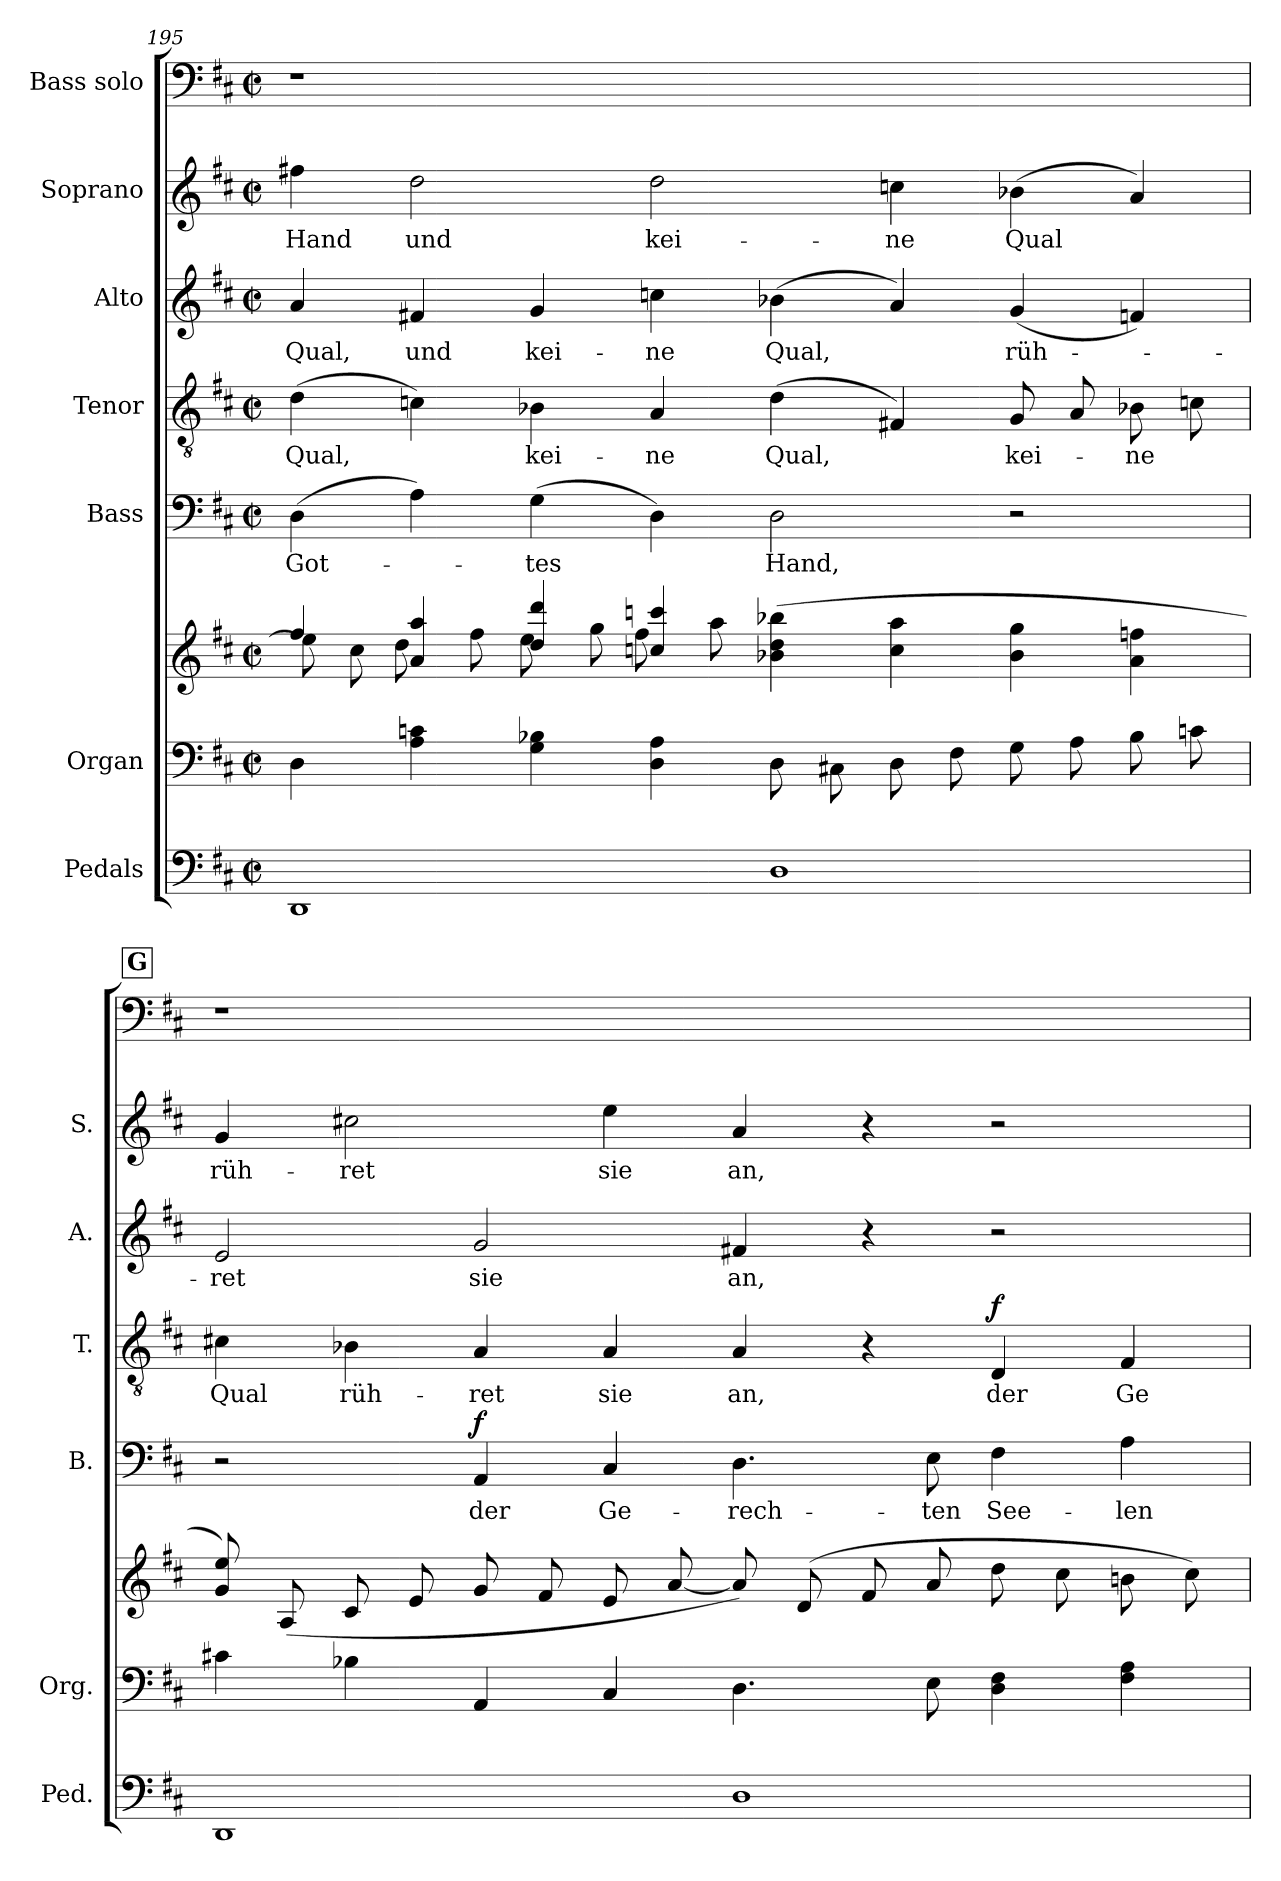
**kern	**kern	**kern	**kern	**text	**dynam	**kern	**text	**dynam	**kern	**text	**kern	**text	**kern
*part7	*part6	*part6	*part5	*part5	*part5	*part4	*part4	*part4	*part3	*part3	*part2	*part2	*part1
*staff8	*staff7	*staff6	*staff5	*staff5	*staff5	*staff4	*staff4	*staff4	*staff3	*staff3	*staff2	*staff2	*staff1
*I"Pedals	*I"Organ	*	*I"Bass	*	*	*I"Tenor	*	*	*I"Alto	*	*I"Soprano	*	*I"Bass solo
*I'Ped.	*I'Org.	*	*I'B.	*	*	*I'T.	*	*	*I'A.	*	*I'S.	*	*
*clefF4	*clefF4	*clefG2	*clefF4	*	*	*clefGv2	*	*	*clefG2	*	*clefG2	*	*clefF4
*	*	*	*	*	*	*ITrd7c12	*	*	*	*	*	*	*
*k[f#c#]	*k[f#c#]	*k[f#c#]	*k[f#c#]	*	*	*k[f#c#]	*	*	*k[f#c#]	*	*k[f#c#]	*	*k[f#c#]
*D:	*D:	*D:	*D:	*	*	*D:	*	*	*D:	*	*D:	*	*D:
*M2/2	*M2/2	*M2/2	*M2/2	*	*	*M2/2	*	*	*M2/2	*	*M2/2	*	*M2/2
*met(c|)	*met(c|)	*met(c|)	*met(c|)	*	*	*met(c|)	*	*	*met(c|)	*	*met(c|)	*	*met(c|)
=195	=195	=195	=195	=195	=195	=195	=195	=195	=195	=195	=195	=195	=195
*	*	*^	*	*	*	*	*	*	*	*	*	*	*
!	!	!	!	!	!LO:LY:b:color=#000000	!	!	!	!	!	!	!	!	!
!	!	!	!	!	!	!	!	!LO:LY:b:color=#000000	!	!	!	!	!	!
!	!	!	!	!	!	!	!	!	!	!	!LO:LY:b:color=#000000	!	!	!
!	!	!	!	!	!	!	!	!	!	!	!	!	!LO:LY:b:color=#000000	!LO:N:vis=1
1DDi	4Di\	4ff#i/	8eei\]	(4Di\	Got-	.	(4Di\	Qual,	.	4ai/	Qual,	4ff#Xi\	Hand	1r
.	.	.	8cc#i\	.	.	.	.	.	.	.	.	.	.	.
!	!	!	!	!	!	!	!	!	!	!	!LO:LY:b:color=#000000	!	!	!
!	!	!	!	!	!	!	!	!	!	!	!	!	!LO:LY:b:color=#000000	!
.	4Ai\ 4cni	4ai/ 4aai	8ddi\	4Ai\)	.	.	4Cni\)	.	.	4f#Xi/	und	2ddi\	und	.
.	.	.	8ff#i\	.	.	.	.	.	.	.	.	.	.	.
!	!	!	!	!	!LO:LY:b:color=#000000	!	!	!	!	!	!	!	!	!
!	!	!	!	!	!	!	!	!LO:LY:b:color=#000000	!	!	!	!	!	!
!	!	!	!	!	!	!	!	!	!	!	!LO:LY:b:color=#000000	!	!	!
.	4Gi\ 4B-Xi	4ddi/ 4dddi	8eei\	(4Gi\	-tes	.	4BB-Xi\	kei-	.	4gi/	kei-	.	.	.
.	.	.	8ggi\	.	.	.	.	.	.	.	.	.	.	.
!	!	!	!	!	!	!	!	!LO:LY:b:color=#000000	!	!	!	!	!	!
!	!	!	!	!	!	!	!	!	!	!	!LO:LY:b:color=#000000	!	!	!
!	!	!	!	!	!	!	!	!	!	!	!	!	!LO:LY:b:color=#000000	!
.	4Di\ 4Ai	4ccni/ 4cccni	8ff#i\	4Di\)	.	.	4AAi/	-ne	.	4ccni\	-ne	2ddi\	kei-	.
.	.	.	8aai\	.	.	.	.	.	.	.	.	.	.	.
!	!	!	!	!	!LO:LY:b:color=#000000	!	!	!	!	!	!	!	!	!
!	!	!	!	!	!	!	!	!LO:LY:b:color=#000000	!	!	!	!	!	!
!	!	!	!	!	!	!	!	!	!	!	!LO:LY:b:color=#000000	!	!	!
1Di	8Di\	(4b-Xi\ 4ddi 4bb-Xi	1ryy	2Di\	Hand,	.	(4Di\	Qual,	.	(4b-Xi\	Qual,	.	.	1ryy
.	8C#Xi\	.	.	.	.	.	.	.	.	.	.	.	.	.
!	!	!	!	!	!	!	!	!	!	!	!	!	!LO:LY:b:color=#000000	!
.	8Di\	4cci\ 4aai	.	.	.	.	4FF#Xi/)	.	.	4ai/)	.	4ccni\	-ne	.
.	8F#i\	.	.	.	.	.	.	.	.	.	.	.	.	.
!	!	!	!	!	!	!	!	!LO:LY:b:color=#000000	!	!	!	!	!	!
!	!	!	!	!	!	!	!	!	!	!	!LO:LY:b:color=#000000	!	!	!
!	!	!	!	!	!	!	!	!	!	!	!	!	!LO:LY:b:color=#000000	!
.	8Gi\	4b-i\ 4ggi	.	2r	.	.	8GGi/	kei-	.	(4gi/	rüh-	(4b-Xi\	Qual	.
.	8Ai\	.	.	.	.	.	8AAi/	.	.	.	.	.	.	.
!	!	!	!	!	!	!	!	!LO:LY:b:color=#000000	!	!	!	!	!	!
.	8B-i\	4ai\ 4ffni	.	.	.	.	8BB-Xi\	-ne	.	4fni/)	.	4ai/)	.	.
.	8cni\	.	.	.	.	.	8Cni\	.	.	.	.	.	.	.
*	*	*v	*v	*	*	*	*	*	*	*	*	*	*	*
!!LO:REH:place=s1:B:color=#000000:enc=box:fs=15.7124:t=G
=196	=196	=196	=196	=196	=196	=196	=196	=196	=196	=196	=196	=196	=196
!	!	!	!	!	!	!	!LO:LY:b:color=#000000	!	!	!	!	!	!
!	!	!	!	!	!	!	!	!	!	!LO:LY:b:color=#000000	!	!	!
!	!	!	!	!	!	!	!	!	!	!	!	!LO:LY:b:color=#000000	!LO:N:vis=1
1DDi	4c#Xi\	8gi/ 8eei)	2r	.	.	4C#Xi\	Qual	.	2ei/	-ret	4gi/	rüh-	1r
.	.	(8Ai/	.	.	.	.	.	.	.	.	.	.	.
!	!	!	!	!	!	!	!LO:LY:b:color=#000000	!	!	!	!	!	!
!	!	!	!	!	!	!	!	!	!	!	!	!LO:LY:b:color=#000000	!
.	4B-Xi\	8c#i/	.	.	.	4BB-Xi\	rüh-	.	.	.	2cc#Xi\	-ret	.
.	.	8ei/	.	.	.	.	.	.	.	.	.	.	.
!	!	!	!	!LO:LY:b:color=#000000	!	!	!	!	!	!	!	!	!
!	!	!	!	!	!	!	!LO:LY:b:color=#000000	!	!	!	!	!	!
!	!	!	!	!	!	!	!	!	!	!LO:LY:b:color=#000000	!	!	!
.	4AAi/	8gi/	4AAi/	der	f	4AAi/	-ret	.	2gi/	sie	.	.	.
.	.	8f#i/	.	.	.	.	.	.	.	.	.	.	.
!	!	!	!	!LO:LY:b:color=#000000	!	!	!	!	!	!	!	!	!
!	!	!	!	!	!	!	!LO:LY:b:color=#000000	!	!	!	!	!	!
!	!	!	!	!	!	!	!	!	!	!	!	!LO:LY:b:color=#000000	!
.	4C#i/	8ei/	4C#i/	Ge-	.	4AAi/	sie	.	.	.	4eei\	sie	.
.	.	[8ai/	.	.	.	.	.	.	.	.	.	.	.
!	!	!	!	!LO:LY:b:color=#000000	!	!	!	!	!	!	!	!	!
!	!	!	!	!	!	!	!LO:LY:b:color=#000000	!	!	!	!	!	!
!	!	!	!	!	!	!	!	!	!	!LO:LY:b:color=#000000	!	!	!
!	!	!	!	!	!	!	!	!	!	!	!	!LO:LY:b:color=#000000	!
1Di	4.Di\	8ai/])	4.Di\	-rech-	.	4AAi/	an,	.	4f#Xi/	an,	4ai/	an,	1ryy
.	.	(8di/	.	.	.	.	.	.	.	.	.	.	.
.	.	8f#i/	.	.	.	4r	.	.	4r	.	4r	.	.
!	!	!	!	!LO:LY:b:color=#000000	!	!	!	!	!	!	!	!	!
.	8Ei\	8ai/	8Ei\	-ten	.	.	.	.	.	.	.	.	.
!	!	!	!	!LO:LY:b:color=#000000	!	!	!	!	!	!	!	!	!
!	!	!	!	!	!	!	!LO:LY:b:color=#000000	!	!	!	!	!	!
.	4Di\ 4F#i	8ddi\	4F#i\	See-	.	4DDi/	der	f	2r	.	2r	.	.
.	.	8cc#i\	.	.	.	.	.	.	.	.	.	.	.
!	!	!	!	!LO:LY:b:color=#000000	!	!	!	!	!	!	!	!	!
!	!	!	!	!	!	!	!LO:LY:b:color=#000000	!	!	!	!	!	!
.	4F#i\ 4Ai	8bni\	4Ai\	-len	.	4FF#i/	Ge-	.	.	.	.	.	.
.	.	8cc#i\)	.	.	.	.	.	.	.	.	.	.	.
=	=	=	=	=	=	=	=	=	=	=	=	=	=
*-	*-	*-	*-	*-	*-	*-	*-	*-	*-	*-	*-	*-	*-
